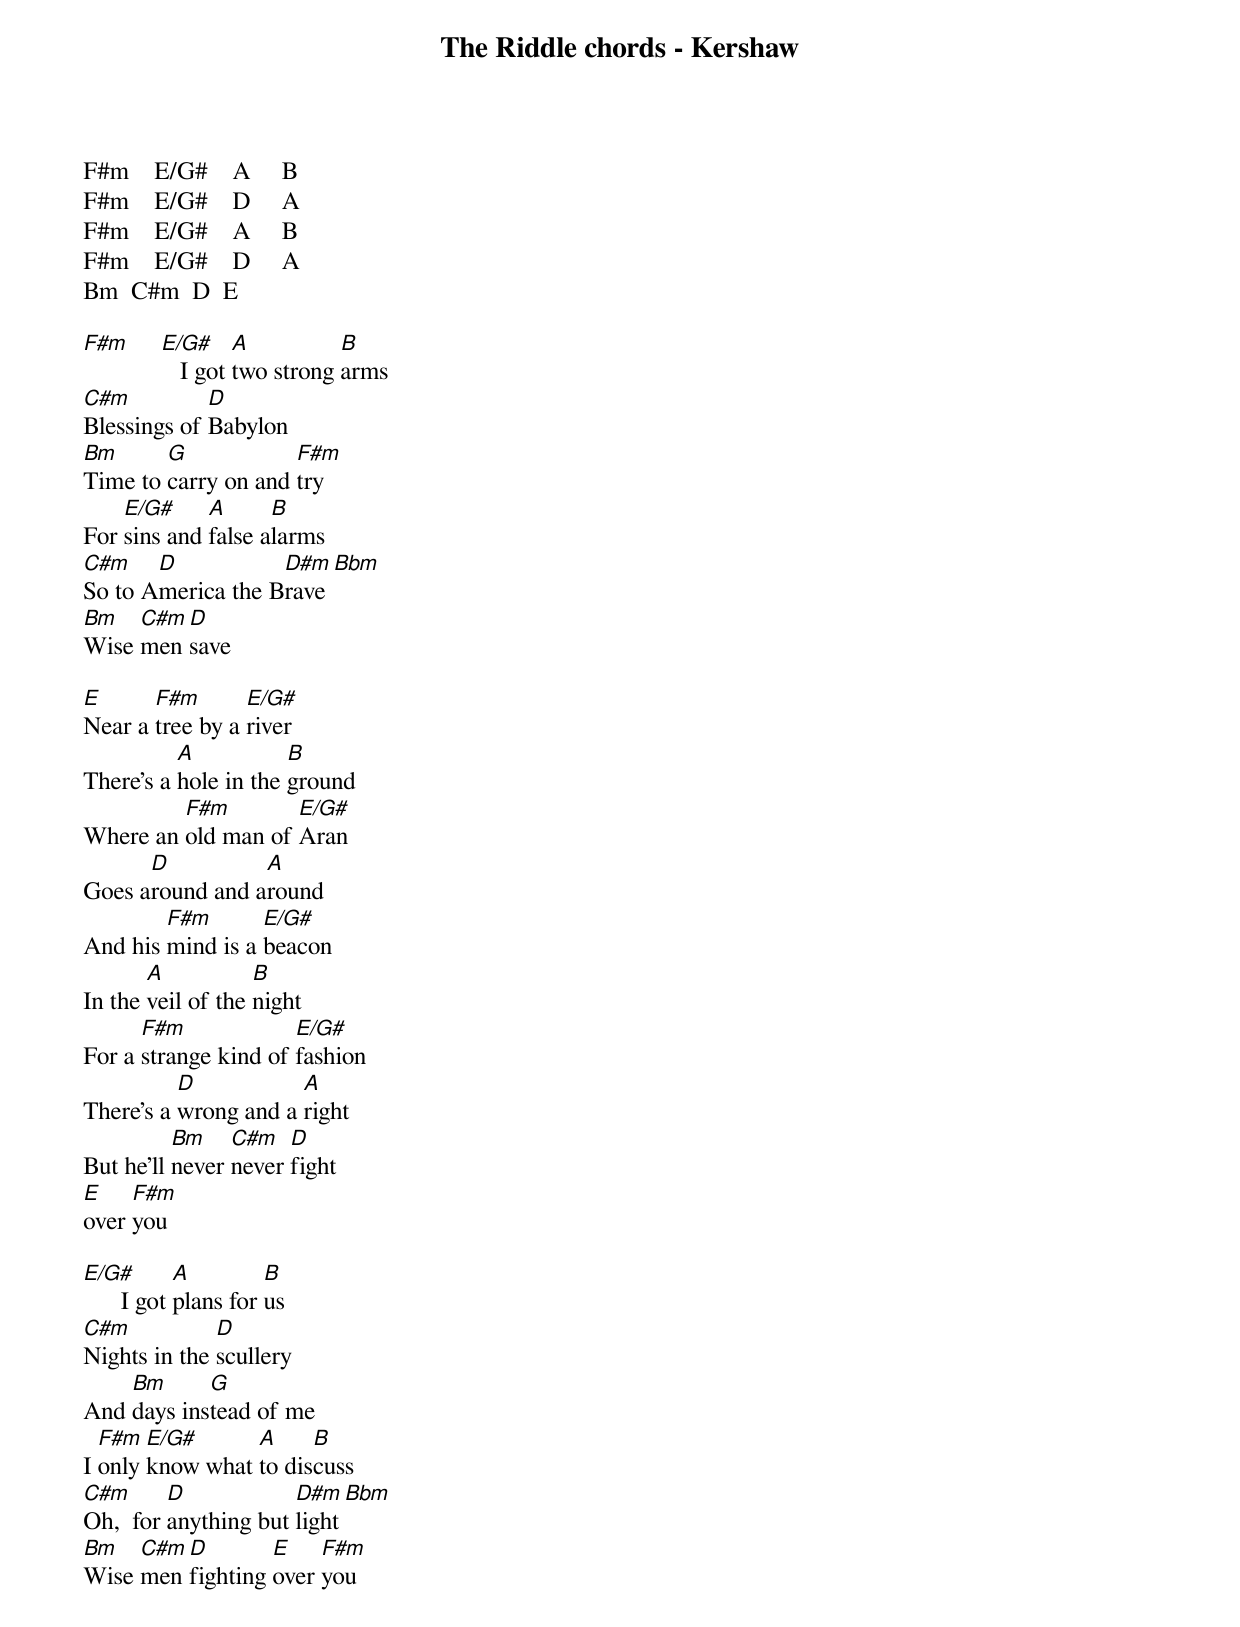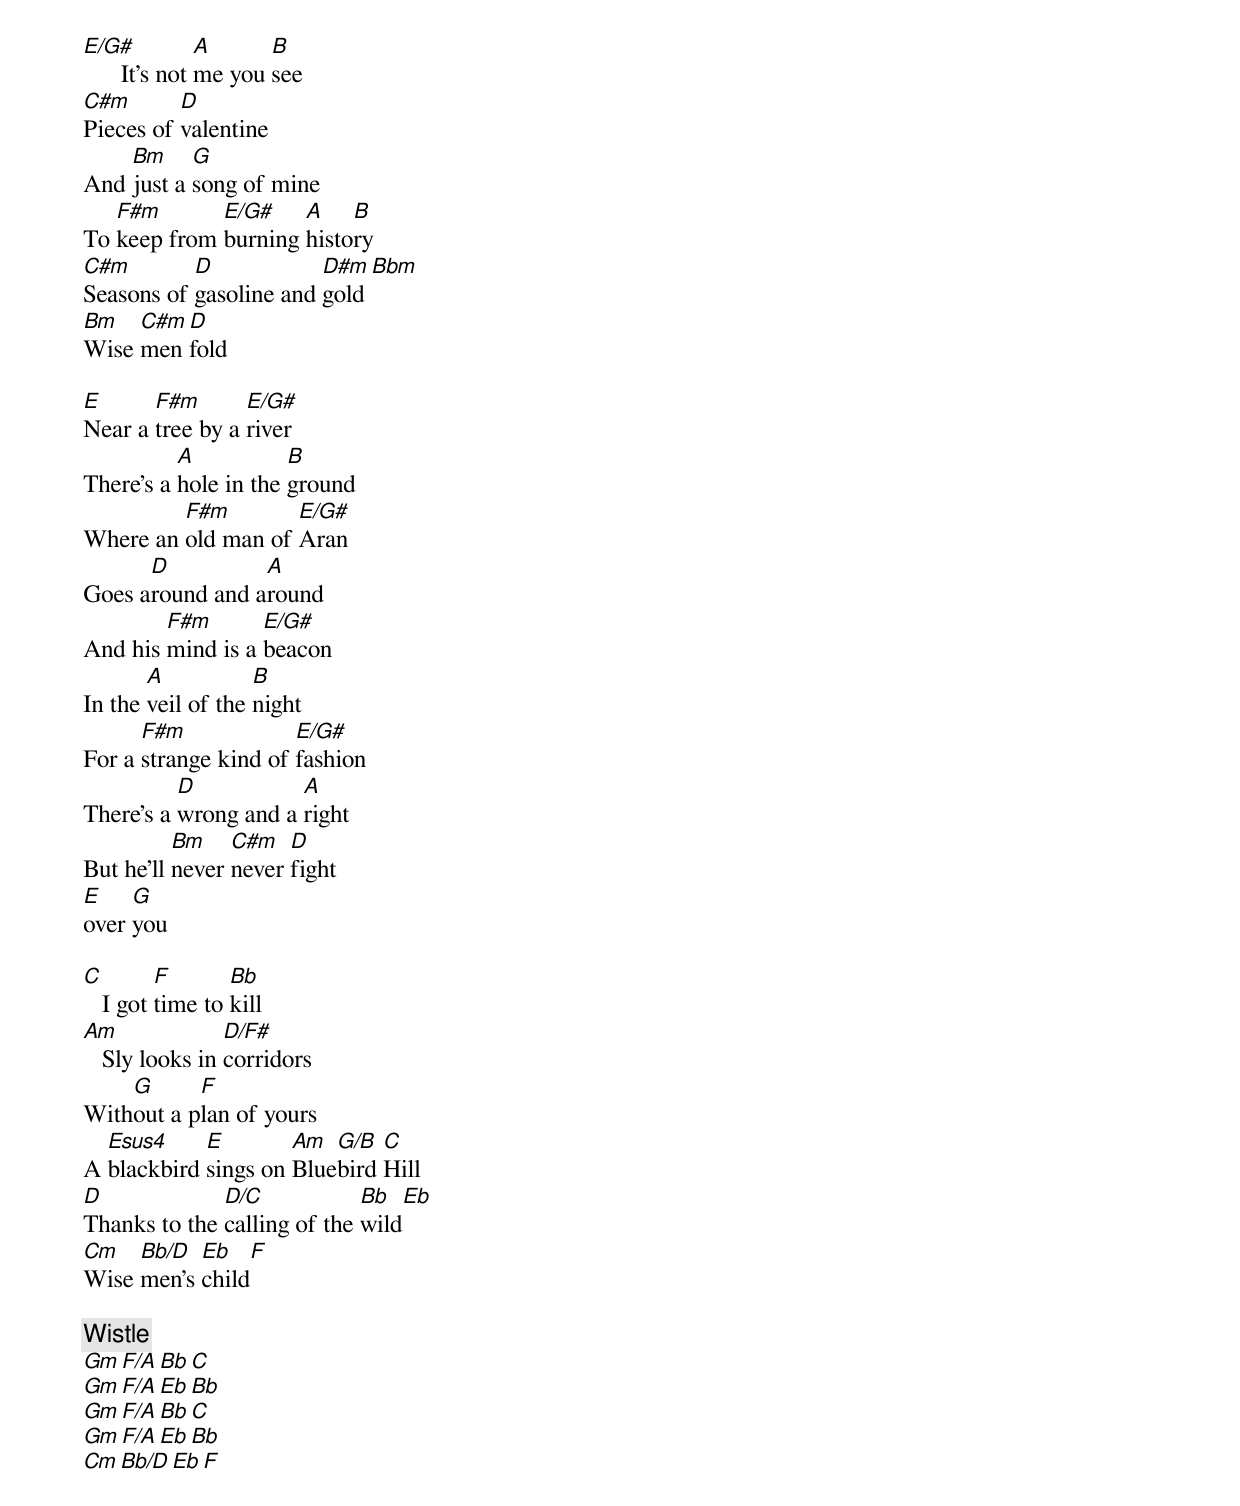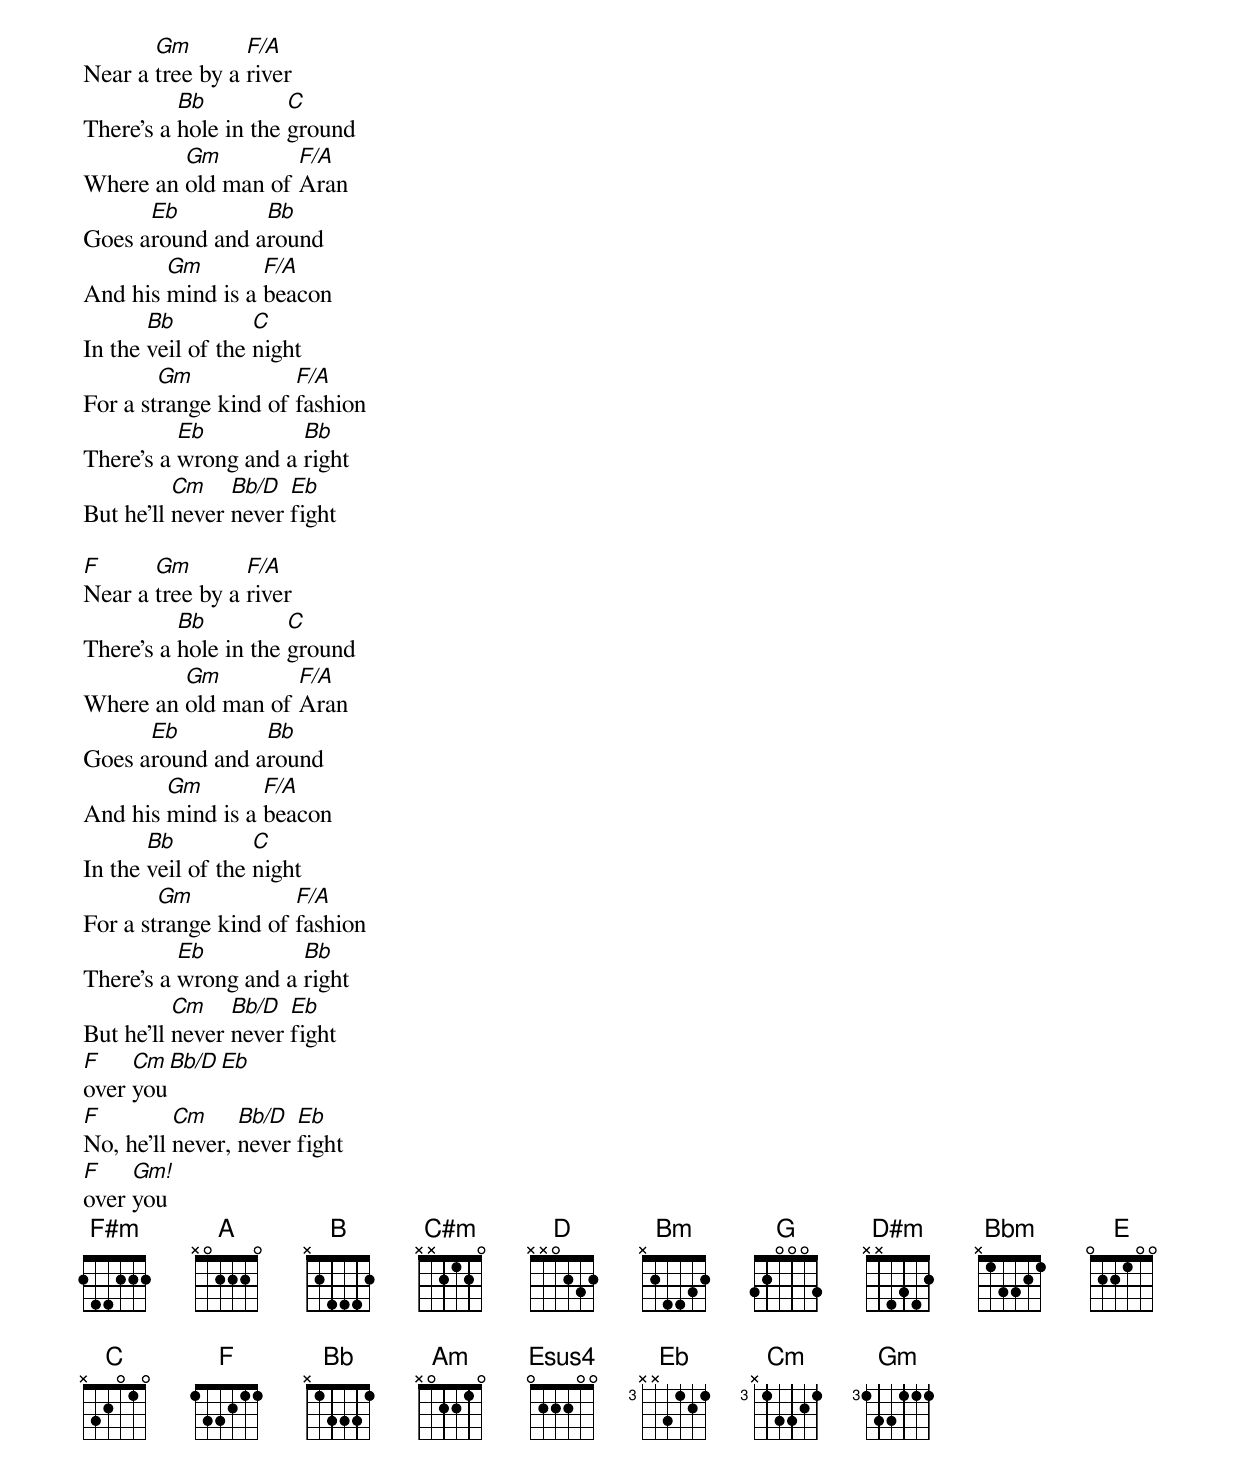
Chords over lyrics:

The Riddle chords - Kershaw

F#m    E/G#    A     B
F#m    E/G#    D     A
F#m    E/G#    A     B
F#m    E/G#    D     A
Bm  C#m  D  E

F#m  E/G#     A          B
        I got two strong arms
C#m          D
Blessings of Babylon
Bm      G            F#m
Time to carry on and try
    E/G#     A      B
For sins and false alarms
C#m    D           D#m   Bbm
So to America the Brave
Bm   C#m D
Wise men save

E      F#m       E/G#
Near a tree by a river
          A           B
There's a hole in the ground
         F#m        E/G#
Where an old man of Aran
      D          A
Goes around and around
        F#m       E/G#
And his mind is a beacon
       A           B
In the veil of the night
      F#m             E/G#
For a strange kind of fashion
          D           A
There's a wrong and a right
          Bm    C#m   D
But he'll never never fight
E    F#m
over you

E/G#        A         B
      I got plans for us
C#m           D
Nights in the scullery
    Bm      G
And days instead of me
  F#m  E/G#      A     B
I only know what to discuss
C#m      D            D#m   Bbm
Oh,  for anything but light
Bm   C#m D        E    F#m
Wise men fighting over you

E/G#           A      B
      It's not me you see
C#m       D
Pieces of valentine
    Bm     G
And just a song of mine
   F#m       E/G#    A    B
To keep from burning history
C#m        D            D#m Bbm
Seasons of gasoline and gold
Bm   C#m D
Wise men fold

E      F#m       E/G#
Near a tree by a river
          A           B
There's a hole in the ground
         F#m        E/G#
Where an old man of Aran
      D          A
Goes around and around
        F#m       E/G#
And his mind is a beacon
       A           B
In the veil of the night
      F#m             E/G#
For a strange kind of fashion
          D           A
There's a wrong and a right
          Bm    C#m   D
But he'll never never fight
E    G
over you

C        F       Bb
   I got time to kill
Am              D/F#
   Sly looks in corridors
    G      F
Without a plan of yours
  Esus4     E        Am  G/B  C
A blackbird sings on Bluebird Hill
D             D/C            Bb   Eb
Thanks to the calling of the wild
Cm   Bb/D  Eb    F
Wise men's child

[Wistle]
Gm   F/A    Bb    C
Gm   F/A    Eb   Bb
Gm   F/A    Bb   C
Gm   F/A    Eb   Bb
Cm  Bb/D  Eb  F

       Gm        F/A
Near a tree by a river
          Bb          C
There's a hole in the ground
         Gm         F/A
Where an old man of Aran
      Eb         Bb
Goes around and around
        Gm        F/A
And his mind is a beacon
       Bb          C
In the veil of the night
        Gm            F/A
For a strange kind of fashion
          Eb          Bb
There's a wrong and a right
          Cm    Bb/D  Eb
But he'll never never fight

F      Gm        F/A
Near a tree by a river
          Bb          C
There's a hole in the ground
         Gm         F/A
Where an old man of Aran
      Eb         Bb
Goes around and around
        Gm        F/A
And his mind is a beacon
       Bb          C
In the veil of the night
        Gm            F/A
For a strange kind of fashion
          Eb          Bb
There's a wrong and a right
          Cm    Bb/D  Eb
But he'll never never fight
F    Cm  Bb/D  Eb
over you
F         Cm     Bb/D  Eb
No, he'll never, never fight
F    Gm!
over you
